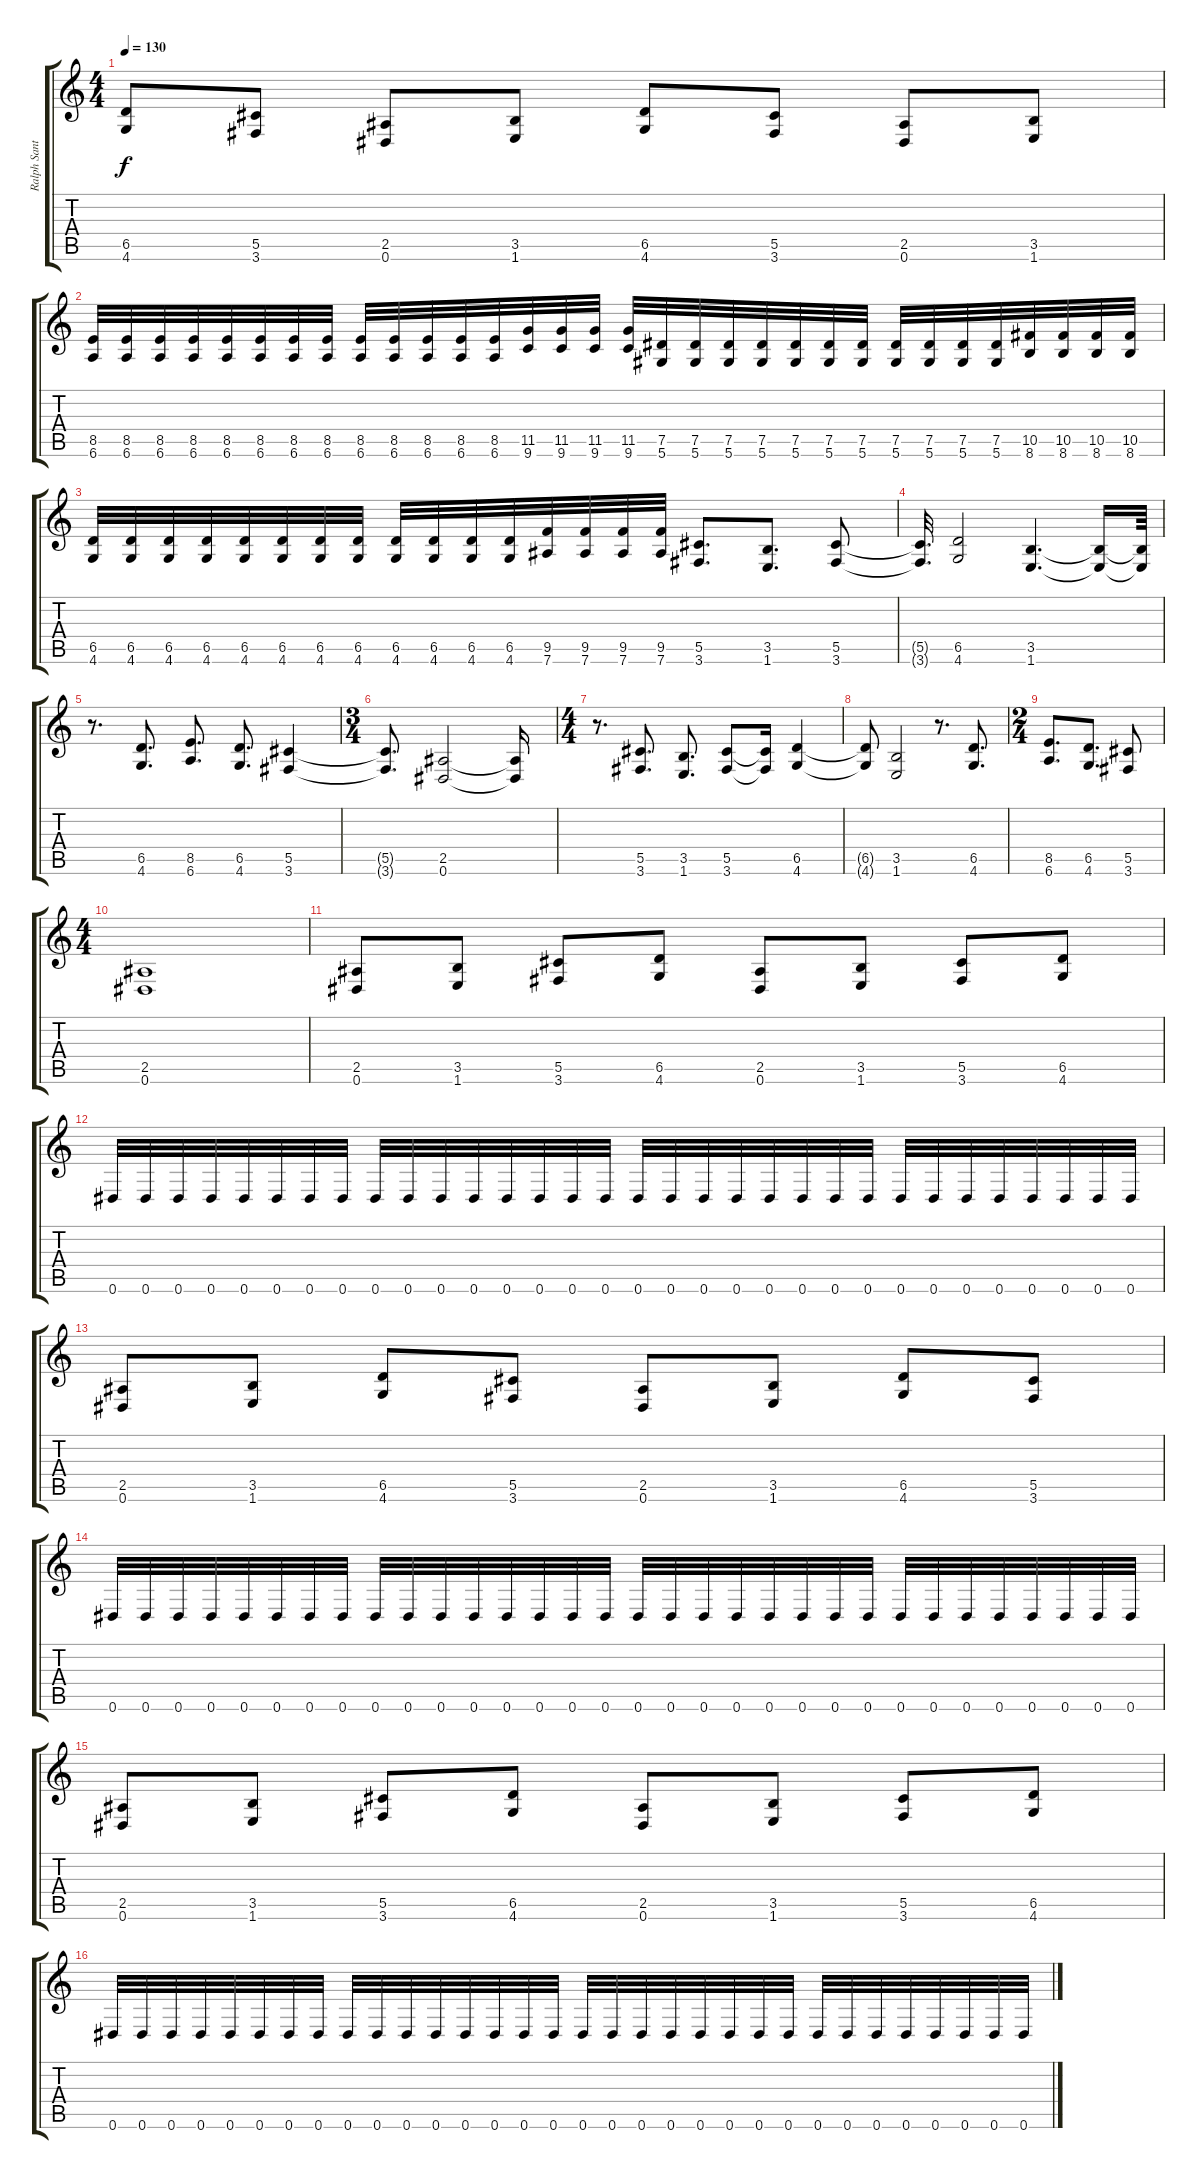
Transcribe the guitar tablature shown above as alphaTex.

\track ("Ralph Santolla" "Ralph Sant") {instrument distortionguitar}
\staff {score tabs}
\tuning (Eb4 Bb3 Gb3 Db3 Ab2 Eb2) {hide}
\ts (4 4)
\tempo 130
\clef g2
\ks c
(6.5 4.6).8{dy f} (5.5 3.6).8 (2.5 0.6).8 (3.5 1.6).8 (6.5 4.6).8 (5.5 3.6).8 (2.5 0.6).8 (3.5 1.6).8 |
(8.5 6.6).32 (8.5 6.6).32 (8.5 6.6).32 (8.5 6.6).32 (8.5 6.6).32 (8.5 6.6).32 (8.5 6.6).32 (8.5 6.6).32 (8.5 6.6).32 (8.5 6.6).32 (8.5 6.6).32 (8.5 6.6).32 (8.5 6.6).32 (11.5 9.6).32 (11.5 9.6).32 (11.5 9.6).32 (11.5 9.6).32 (7.5 5.6).32 (7.5 5.6).32 (7.5 5.6).32 (7.5 5.6).32 (7.5 5.6).32 (7.5 5.6).32 (7.5 5.6).32 (7.5 5.6).32 (7.5 5.6).32 (7.5 5.6).32 (7.5 5.6).32 (10.5 8.6).32 (10.5 8.6).32 (10.5 8.6).32 (10.5 8.6).32 |
(6.5 4.6).32 (6.5 4.6).32 (6.5 4.6).32 (6.5 4.6).32 (6.5 4.6).32 (6.5 4.6).32 (6.5 4.6).32 (6.5 4.6).32 (6.5 4.6).32 (6.5 4.6).32 (6.5 4.6).32 (6.5 4.6).32 (9.5 7.6).32 (9.5 7.6).32 (9.5 7.6).32 (9.5 7.6).32 (5.5 3.6).8{d} (3.5 1.6).8{d} (5.5 3.6).8 |
(5.5{t} 3.6{t}).32{d} (6.5 4.6).2 (3.5 1.6).4{d} (3.5{t} 1.6{t}).16 (3.5{t} 1.6{t}).64 |
r.8{d} (6.5 4.6).8{d} (8.5 6.6).8{d} (6.5 4.6).8{d} (5.5 3.6).4 |
\ts (3 4)
(5.5{t} 3.6{t}).8{d} (2.5 0.6).2 (2.5{t} 0.6{t}).16 |
\ts (4 4)
r.8{d} (5.5 3.6).8{d} (3.5 1.6).8{d} (5.5 3.6).8 (5.5{t} 3.6{t}).16 (6.5 4.6).4 |
(6.5{t} 4.6{t}).8 (3.5 1.6).2 r.8{d} (6.5 4.6).8{d} |
\ts (2 4)
(8.5 6.6).8{d} (6.5 4.6).8{d} (5.5 3.6).8 |
\ts (4 4)
(2.5 0.6).1 |
(2.5 0.6).8 (3.5 1.6).8 (5.5 3.6).8 (6.5 4.6).8 (2.5 0.6).8 (3.5 1.6).8 (5.5 3.6).8 (6.5 4.6).8 |
0.6.32 0.6.32 0.6.32 0.6.32 0.6.32 0.6.32 0.6.32 0.6.32 0.6.32 0.6.32 0.6.32 0.6.32 0.6.32 0.6.32 0.6.32 0.6.32 0.6.32 0.6.32 0.6.32 0.6.32 0.6.32 0.6.32 0.6.32 0.6.32 0.6.32 0.6.32 0.6.32 0.6.32 0.6.32 0.6.32 0.6.32 0.6.32 |
(2.5 0.6).8 (3.5 1.6).8 (6.5 4.6).8 (5.5 3.6).8 (2.5 0.6).8 (3.5 1.6).8 (6.5 4.6).8 (5.5 3.6).8 |
0.6.32 0.6.32 0.6.32 0.6.32 0.6.32 0.6.32 0.6.32 0.6.32 0.6.32 0.6.32 0.6.32 0.6.32 0.6.32 0.6.32 0.6.32 0.6.32 0.6.32 0.6.32 0.6.32 0.6.32 0.6.32 0.6.32 0.6.32 0.6.32 0.6.32 0.6.32 0.6.32 0.6.32 0.6.32 0.6.32 0.6.32 0.6.32 |
(2.5 0.6).8 (3.5 1.6).8 (5.5 3.6).8 (6.5 4.6).8 (2.5 0.6).8 (3.5 1.6).8 (5.5 3.6).8 (6.5 4.6).8 |
0.6.32 0.6.32 0.6.32 0.6.32 0.6.32 0.6.32 0.6.32 0.6.32 0.6.32 0.6.32 0.6.32 0.6.32 0.6.32 0.6.32 0.6.32 0.6.32 0.6.32 0.6.32 0.6.32 0.6.32 0.6.32 0.6.32 0.6.32 0.6.32 0.6.32 0.6.32 0.6.32 0.6.32 0.6.32 0.6.32 0.6.32 0.6.32
